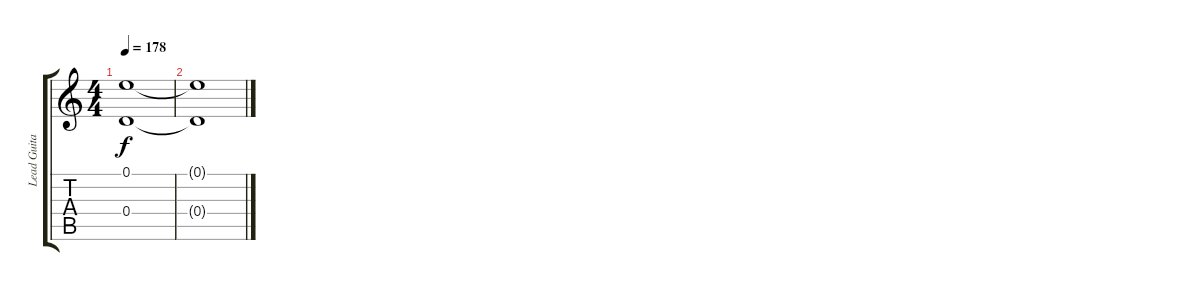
\track ("Lead Guitar" "Lead Guita") {instrument distortionguitar}
\staff {score tabs}
\tuning (E4 B3 G3 D3 A2 E2) {hide}
\ts (4 4)
\tempo 178
\clef g2
\ks c
(0.1{t} 0.4{t}).1{dy f} |
(0.1{t} 0.4{t}).1
